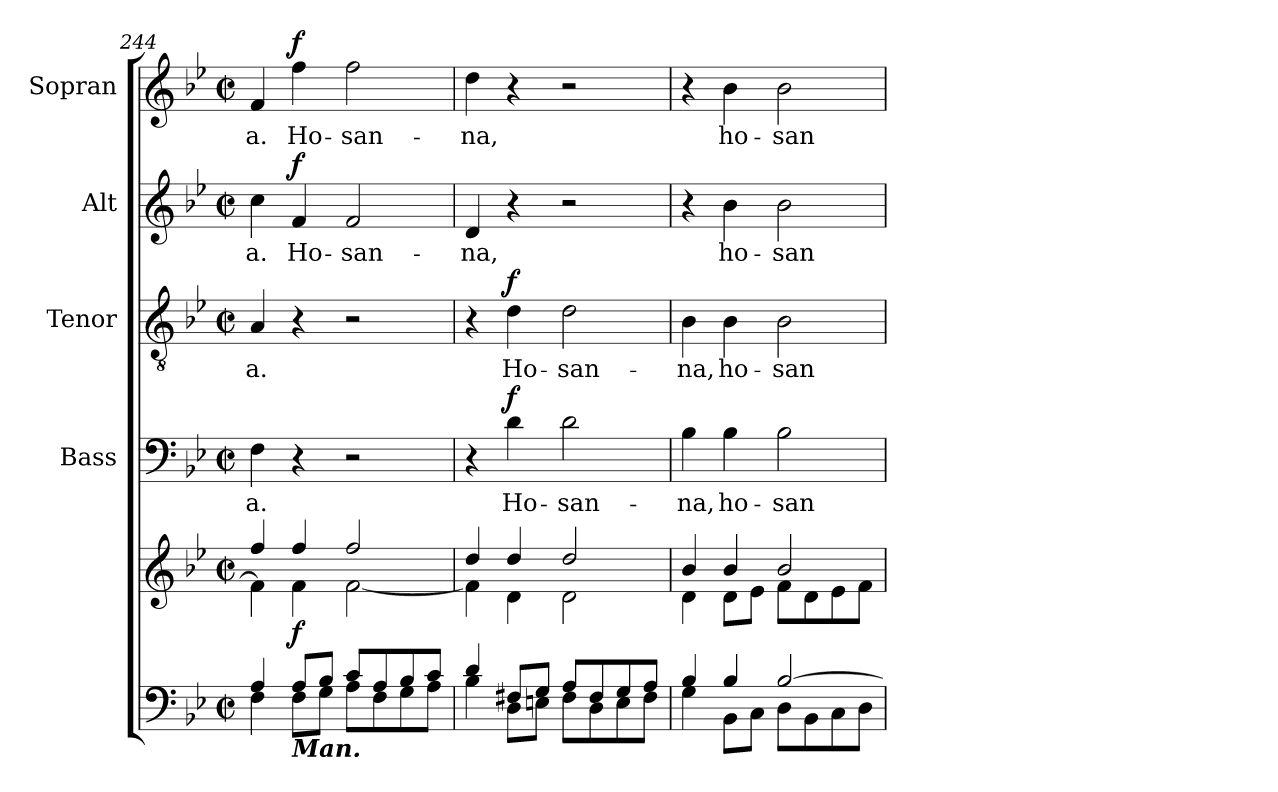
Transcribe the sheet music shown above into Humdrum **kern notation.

**kern	**kern	**dynam	**kern	**text	**dynam	**kern	**text	**dynam	**kern	**text	**dynam	**kern	**text	**dynam
*part5	*part5	*part5	*part4	*part4	*part4	*part3	*part3	*part3	*part2	*part2	*part2	*part1	*part1	*part1
*staff6	*staff5	*staff5/6	*staff4	*staff4	*staff4	*staff3	*staff3	*staff3	*staff2	*staff2	*staff2	*staff1	*staff1	*staff1
*	*	*	*I"Bass	*	*	*I"Tenor	*	*	*I"Alt	*	*	*I"Sopran	*	*
*	*	*	*I'B.	*	*	*I'T.	*	*	*I'A.	*	*	*I'S.	*	*
!!LO:LB:g=z
*clefF4	*clefG2	*	*clefF4	*	*	*clefGv2	*	*	*clefG2	*	*	*clefG2	*	*
*k[b-e-]	*k[b-e-]	*	*k[b-e-]	*	*	*k[b-e-]	*	*	*k[b-e-]	*	*	*k[b-e-]	*	*
*B-:	*B-:	*	*B-:	*	*	*B-:	*	*	*B-:	*	*	*B-:	*	*
*M2/2	*M2/2	*	*M2/2	*	*	*M2/2	*	*	*M2/2	*	*	*M2/2	*	*
*met(c|)	*met(c|)	*	*met(c|)	*	*	*met(c|)	*	*	*met(c|)	*	*	*met(c|)	*	*
=244	=244	=244	=244	=244	=244	=244	=244	=244	=244	=244	=244	=244	=244	=244
*^	*^	*	*	*	*	*	*	*	*	*	*	*	*	*
!	!	!	!	!	!	!LO:LY:b	!	!	!LO:LY:b	!	!	!LO:LY:b	!	!	!LO:LY:b	!
4A/	4F\	4ff/	4f\]	.	4F\	-a.	.	4A/	-a.	.	4cc\	-a.	.	4f/	-a.	.
!LO:TX:b:Bi:t=Man.	!	!	!	!	!	!	!	!	!	!	!	!	!	!	!	!
!	!	!	!	!LO:DY:b	!	!	!	!	!	!	!	!LO:LY:b	!LO:DY:a	!	!LO:LY:b	!LO:DY:a
8A/L	8F\L	4ff/	4f\	f	4r	.	.	4r	.	.	4f/	Ho-	f	4ff\	Ho-	f
8B-/J	8G\J	.	.	.	.	.	.	.	.	.	.	.	.	.	.	.
!	!	!	!	!	!	!	!	!	!	!	!	!LO:LY:b	!	!	!LO:LY:b	!
8c/L	8A\L	2ff/	[<2f\	.	2r	.	.	2r	.	.	2f/	-san-	.	2ff\	-san-	.
8A/	8F\	.	.	.	.	.	.	.	.	.	.	.	.	.	.	.
8B-/	8G\	.	.	.	.	.	.	.	.	.	.	.	.	.	.	.
8c/J	8A\J	.	.	.	.	.	.	.	.	.	.	.	.	.	.	.
=245	=245	=245	=245	=245	=245	=245	=245	=245	=245	=245	=245	=245	=245	=245	=245	=245
!	!	!	!	!	!	!	!	!	!	!	!	!LO:LY:b	!	!	!LO:LY:b	!
4d/	4B-\	4dd/	4f\]	.	4r	.	.	4r	.	.	4d/	-na,	.	4dd\	-na,	.
!	!	!	!	!	!	!LO:LY:b	!LO:DY:a	!	!LO:LY:b	!LO:DY:a	!	!	!	!	!	!
8F#X/L	8D\L	4dd/	4d\	.	4d\	Ho-	f	4d\	Ho-	f	4r	.	.	4r	.	.
8G/J	8En\J	.	.	.	.	.	.	.	.	.	.	.	.	.	.	.
!	!	!	!	!	!	!LO:LY:b	!	!	!LO:LY:b	!	!	!	!	!	!	!
8A/L	8F#\L	2dd/	2d\	.	2d\	-san-	.	2d\	-san-	.	2r	.	.	2r	.	.
8F#/	8D\	.	.	.	.	.	.	.	.	.	.	.	.	.	.	.
8G/	8E\	.	.	.	.	.	.	.	.	.	.	.	.	.	.	.
8A/J	8F#\J	.	.	.	.	.	.	.	.	.	.	.	.	.	.	.
=246	=246	=246	=246	=246	=246	=246	=246	=246	=246	=246	=246	=246	=246	=246	=246	=246
!	!	!	!	!	!	!LO:LY:b	!	!	!LO:LY:b	!	!	!	!	!	!	!
4B-/	4G\	4b-/	4d\	.	4B-\	-na,	.	4B-\	-na,	.	4r	.	.	4r	.	.
!	!	!	!	!	!	!LO:LY:b	!	!	!LO:LY:b	!	!	!LO:LY:b	!	!	!LO:LY:b	!
4B-/	8BB-\L	4b-/	8d\L	.	4B-\	ho-	.	4B-\	ho-	.	4b-\	ho-	.	4b-\	ho-	.
.	8C\J	.	8e-\J	.	.	.	.	.	.	.	.	.	.	.	.	.
!	!	!	!	!	!	!LO:LY:b	!	!	!LO:LY:b	!	!	!LO:LY:b	!	!	!LO:LY:b	!
[>2B-/	8D\L	2b-/	8f\L	.	2B-\	-san-	.	2B-\	-san-	.	2b-\	-san-	.	2b-\	-san-	.
.	8BB-\	.	8d\	.	.	.	.	.	.	.	.	.	.	.	.	.
.	8C\	.	8e-\	.	.	.	.	.	.	.	.	.	.	.	.	.
.	8D\J	.	8f\J	.	.	.	.	.	.	.	.	.	.	.	.	.
*v	*v	*	*	*	*	*	*	*	*	*	*	*	*	*	*	*
*	*v	*v	*	*	*	*	*	*	*	*	*	*	*	*	*
=	=	=	=	=	=	=	=	=	=	=	=	=	=	=
*-	*-	*-	*-	*-	*-	*-	*-	*-	*-	*-	*-	*-	*-	*-
